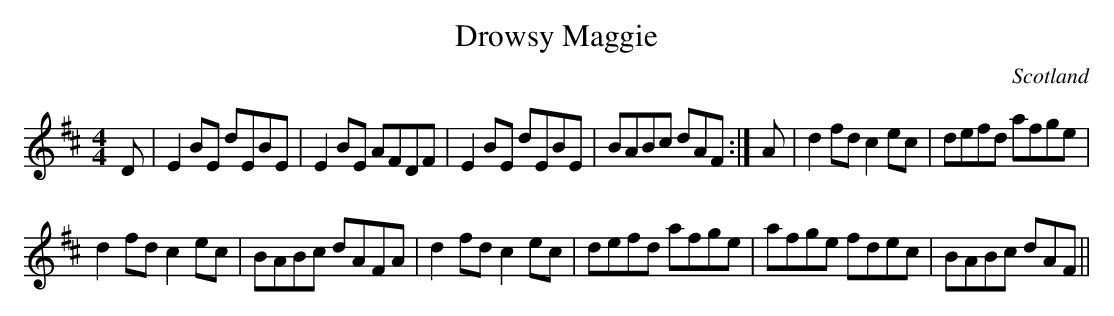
X:1
T:Drowsy Maggie
O:Scotland
O:Ireland
O:England
M:4/4
K:EDor
D|\
E2BE dEBE|E2BE AFDF|E2BE dEBE|BABc dAF:|\
A|\
d2fd c2ec|defd afge|
d2fd c2ec|BABc dAFA|\
d2fd c2ec|defd afge|afge fdec|BABc dAF||
